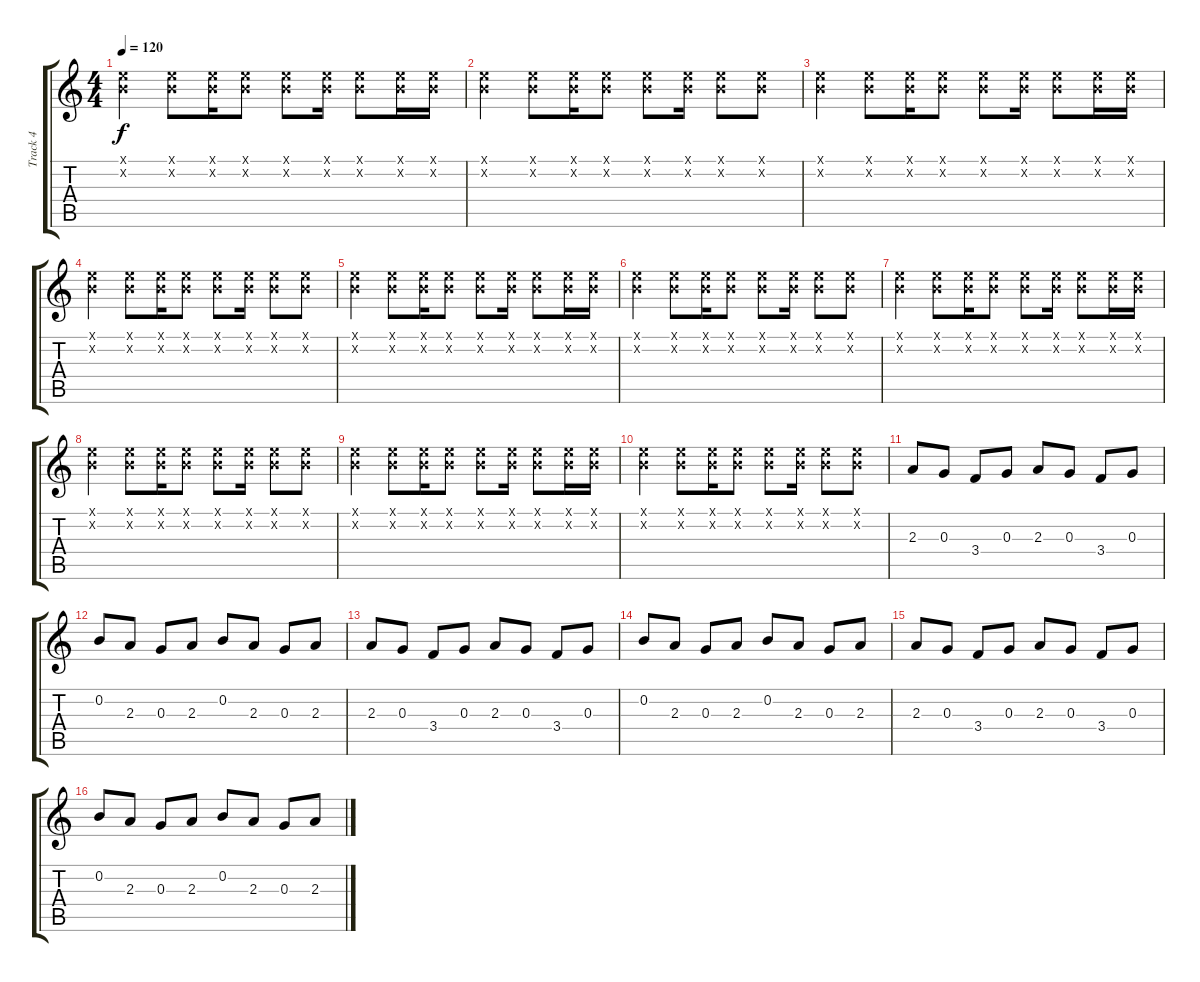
\track ("Track 4" "Track 4") {instrument electricguitarmuted}
\staff {score tabs}
\tuning (E4 B3 G3 D3 A2 E2) {hide}
\ts (4 4)
\tempo 120
\clef g2
\ks c
(0.1{x} 0.2{x}).4{dy f} (0.1{x} 0.2{x}).8 (0.1{x} 0.2{x}).16 (0.1{x} 0.2{x}).8 (0.1{x} 0.2{x}).8 (0.1{x} 0.2{x}).16 (0.1{x} 0.2{x}).8 (0.1{x} 0.2{x}).16 (0.1{x} 0.2{x}).16 |
(0.1{x} 0.2{x}).4 (0.1{x} 0.2{x}).8 (0.1{x} 0.2{x}).16 (0.1{x} 0.2{x}).8 (0.1{x} 0.2{x}).8 (0.1{x} 0.2{x}).16 (0.1{x} 0.2{x}).8 (0.1{x} 0.2{x}).8 |
(0.1{x} 0.2{x}).4 (0.1{x} 0.2{x}).8 (0.1{x} 0.2{x}).16 (0.1{x} 0.2{x}).8 (0.1{x} 0.2{x}).8 (0.1{x} 0.2{x}).16 (0.1{x} 0.2{x}).8 (0.1{x} 0.2{x}).16 (0.1{x} 0.2{x}).16 |
(0.1{x} 0.2{x}).4 (0.1{x} 0.2{x}).8 (0.1{x} 0.2{x}).16 (0.1{x} 0.2{x}).8 (0.1{x} 0.2{x}).8 (0.1{x} 0.2{x}).16 (0.1{x} 0.2{x}).8 (0.1{x} 0.2{x}).8 |
(0.1{x} 0.2{x}).4 (0.1{x} 0.2{x}).8 (0.1{x} 0.2{x}).16 (0.1{x} 0.2{x}).8 (0.1{x} 0.2{x}).8 (0.1{x} 0.2{x}).16 (0.1{x} 0.2{x}).8 (0.1{x} 0.2{x}).16 (0.1{x} 0.2{x}).16 |
(0.1{x} 0.2{x}).4 (0.1{x} 0.2{x}).8 (0.1{x} 0.2{x}).16 (0.1{x} 0.2{x}).8 (0.1{x} 0.2{x}).8 (0.1{x} 0.2{x}).16 (0.1{x} 0.2{x}).8 (0.1{x} 0.2{x}).8 |
(0.1{x} 0.2{x}).4 (0.1{x} 0.2{x}).8 (0.1{x} 0.2{x}).16 (0.1{x} 0.2{x}).8 (0.1{x} 0.2{x}).8 (0.1{x} 0.2{x}).16 (0.1{x} 0.2{x}).8 (0.1{x} 0.2{x}).16 (0.1{x} 0.2{x}).16 |
(0.1{x} 0.2{x}).4 (0.1{x} 0.2{x}).8 (0.1{x} 0.2{x}).16 (0.1{x} 0.2{x}).8 (0.1{x} 0.2{x}).8 (0.1{x} 0.2{x}).16 (0.1{x} 0.2{x}).8 (0.1{x} 0.2{x}).8 |
(0.1{x} 0.2{x}).4 (0.1{x} 0.2{x}).8 (0.1{x} 0.2{x}).16 (0.1{x} 0.2{x}).8 (0.1{x} 0.2{x}).8 (0.1{x} 0.2{x}).16 (0.1{x} 0.2{x}).8 (0.1{x} 0.2{x}).16 (0.1{x} 0.2{x}).16 |
(0.1{x} 0.2{x}).4 (0.1{x} 0.2{x}).8 (0.1{x} 0.2{x}).16 (0.1{x} 0.2{x}).8 (0.1{x} 0.2{x}).8 (0.1{x} 0.2{x}).16 (0.1{x} 0.2{x}).8 (0.1{x} 0.2{x}).8 |
2.3.8 0.3.8 3.4.8 0.3.8 2.3.8 0.3.8 3.4.8 0.3.8 |
0.2.8 2.3.8 0.3.8 2.3.8 0.2.8 2.3.8 0.3.8 2.3.8 |
2.3.8 0.3.8 3.4.8 0.3.8 2.3.8 0.3.8 3.4.8 0.3.8 |
0.2.8 2.3.8 0.3.8 2.3.8 0.2.8 2.3.8 0.3.8 2.3.8 |
2.3.8 0.3.8 3.4.8 0.3.8 2.3.8 0.3.8 3.4.8 0.3.8 |
0.2.8 2.3.8 0.3.8 2.3.8 0.2.8 2.3.8 0.3.8 2.3.8
